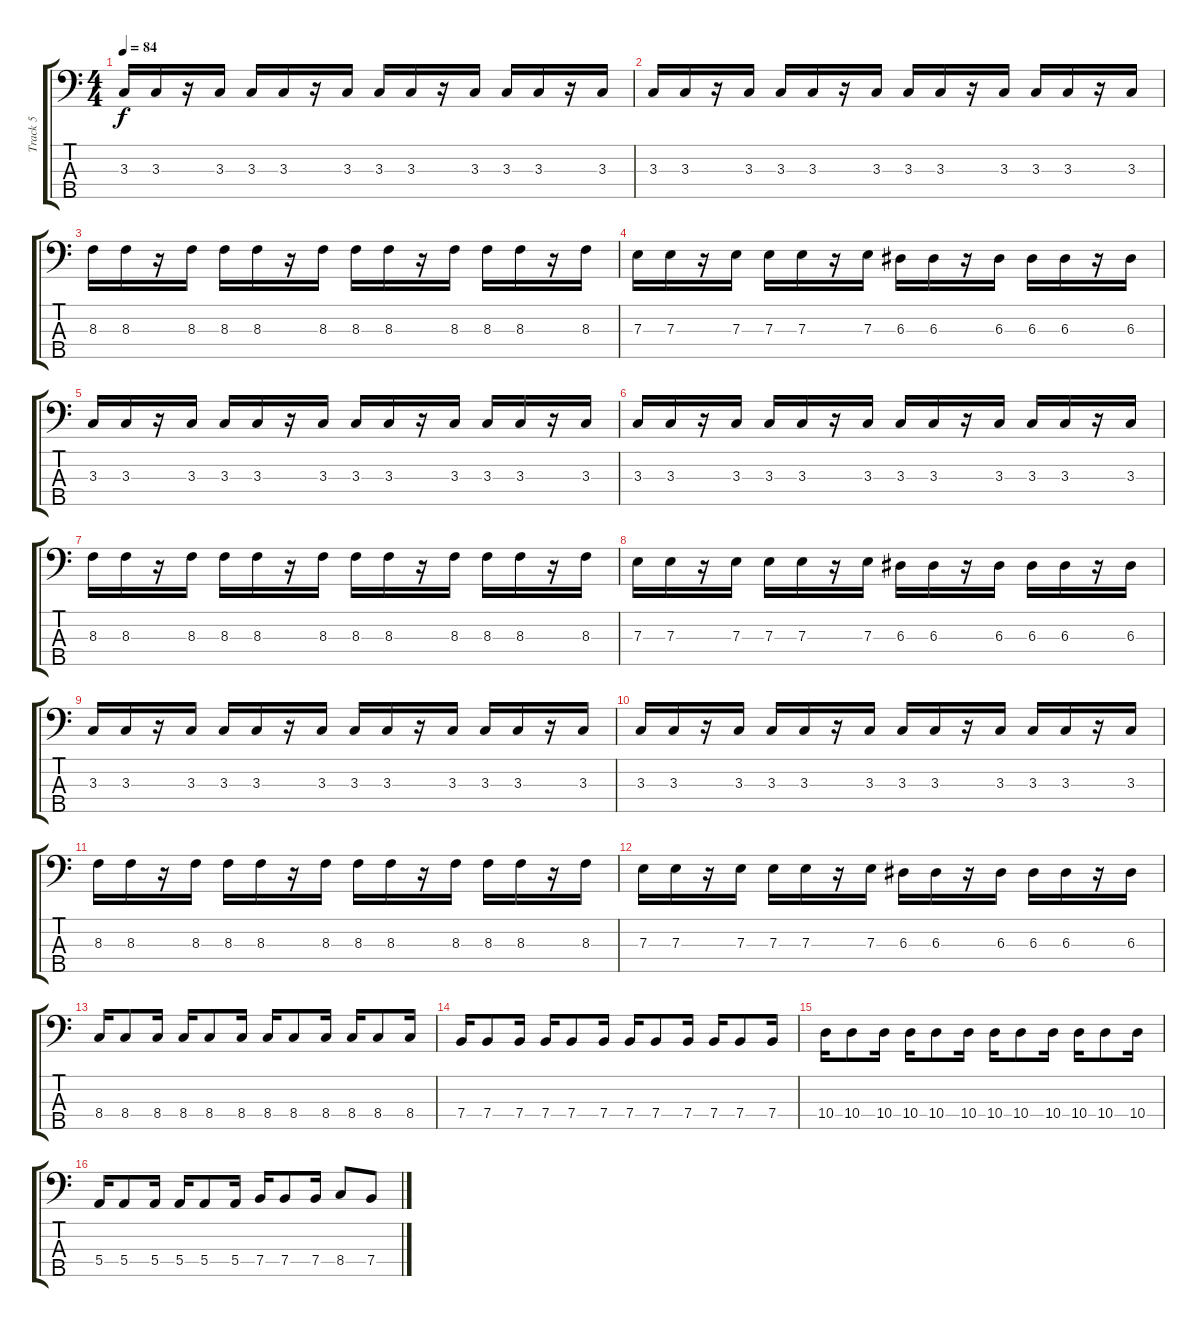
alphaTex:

\track ("Track 5" "Track 5") {instrument electricbassfinger}
\staff {score tabs}
\tuning (G2 D2 A1 E1 B0) {hide}
\ts (4 4)
\tempo 84
\clef f4
\ks c
3.3.16{dy f} 3.3.16 r.16 3.3.16 3.3.16 3.3.16 r.16 3.3.16 3.3.16 3.3.16 r.16 3.3.16 3.3.16 3.3.16 r.16 3.3.16 |
3.3.16 3.3.16 r.16 3.3.16 3.3.16 3.3.16 r.16 3.3.16 3.3.16 3.3.16 r.16 3.3.16 3.3.16 3.3.16 r.16 3.3.16 |
8.3.16 8.3.16 r.16 8.3.16 8.3.16 8.3.16 r.16 8.3.16 8.3.16 8.3.16 r.16 8.3.16 8.3.16 8.3.16 r.16 8.3.16 |
7.3.16 7.3.16 r.16 7.3.16 7.3.16 7.3.16 r.16 7.3.16 6.3.16 6.3.16 r.16 6.3.16 6.3.16 6.3.16 r.16 6.3.16 |
3.3.16 3.3.16 r.16 3.3.16 3.3.16 3.3.16 r.16 3.3.16 3.3.16 3.3.16 r.16 3.3.16 3.3.16 3.3.16 r.16 3.3.16 |
3.3.16 3.3.16 r.16 3.3.16 3.3.16 3.3.16 r.16 3.3.16 3.3.16 3.3.16 r.16 3.3.16 3.3.16 3.3.16 r.16 3.3.16 |
8.3.16 8.3.16 r.16 8.3.16 8.3.16 8.3.16 r.16 8.3.16 8.3.16 8.3.16 r.16 8.3.16 8.3.16 8.3.16 r.16 8.3.16 |
7.3.16 7.3.16 r.16 7.3.16 7.3.16 7.3.16 r.16 7.3.16 6.3.16 6.3.16 r.16 6.3.16 6.3.16 6.3.16 r.16 6.3.16 |
3.3.16 3.3.16 r.16 3.3.16 3.3.16 3.3.16 r.16 3.3.16 3.3.16 3.3.16 r.16 3.3.16 3.3.16 3.3.16 r.16 3.3.16 |
3.3.16 3.3.16 r.16 3.3.16 3.3.16 3.3.16 r.16 3.3.16 3.3.16 3.3.16 r.16 3.3.16 3.3.16 3.3.16 r.16 3.3.16 |
8.3.16 8.3.16 r.16 8.3.16 8.3.16 8.3.16 r.16 8.3.16 8.3.16 8.3.16 r.16 8.3.16 8.3.16 8.3.16 r.16 8.3.16 |
7.3.16 7.3.16 r.16 7.3.16 7.3.16 7.3.16 r.16 7.3.16 6.3.16 6.3.16 r.16 6.3.16 6.3.16 6.3.16 r.16 6.3.16 |
8.4.16 8.4.8 8.4.16 8.4.16 8.4.8 8.4.16 8.4.16 8.4.8 8.4.16 8.4.16 8.4.8 8.4.16 |
7.4.16 7.4.8 7.4.16 7.4.16 7.4.8 7.4.16 7.4.16 7.4.8 7.4.16 7.4.16 7.4.8 7.4.16 |
10.4.16 10.4.8 10.4.16 10.4.16 10.4.8 10.4.16 10.4.16 10.4.8 10.4.16 10.4.16 10.4.8 10.4.16 |
5.4.16 5.4.8 5.4.16 5.4.16 5.4.8 5.4.16 7.4.16 7.4.8 7.4.16 8.4.8 7.4.8
